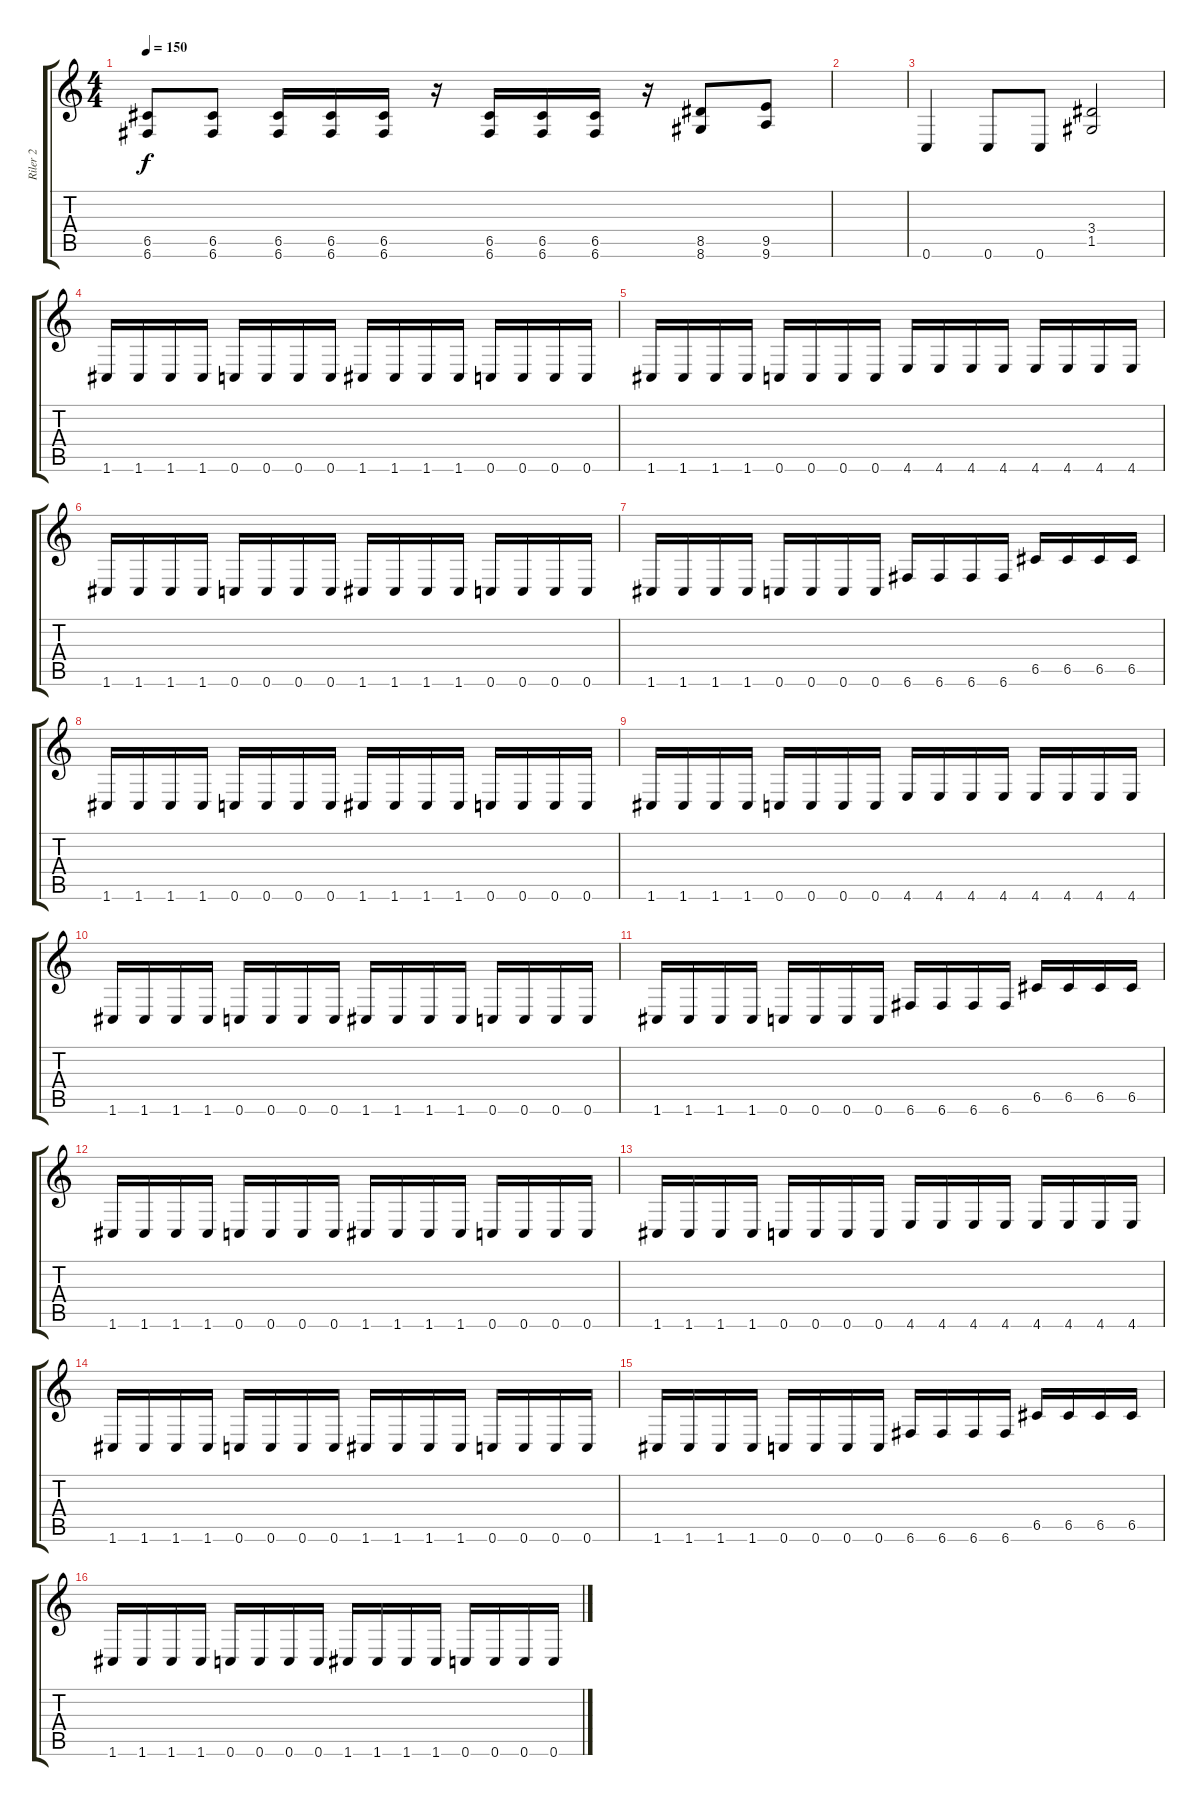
\track ("Riler 2" "Riler 2") {instrument distortionguitar}
\staff {score tabs}
\tuning (D4 A3 F3 C3 G2 C2) {hide}
\ts (4 4)
\tempo 150
\clef g2
\ks c
(6.5 6.6).8{dy f} (6.5 6.6).8 (6.5 6.6).16 (6.5 6.6).16 (6.5 6.6).16 r.16 (6.5 6.6).16 (6.5 6.6).16 (6.5 6.6).16 r.16 (8.5 8.6).8 (9.5 9.6).8 |
|
0.6.4 0.6.8 0.6.8 (3.4 1.5).2 |
1.6.16 1.6.16 1.6.16 1.6.16 0.6.16 0.6.16 0.6.16 0.6.16 1.6.16 1.6.16 1.6.16 1.6.16 0.6.16 0.6.16 0.6.16 0.6.16 |
1.6.16 1.6.16 1.6.16 1.6.16 0.6.16 0.6.16 0.6.16 0.6.16 4.6.16 4.6.16 4.6.16 4.6.16 4.6.16 4.6.16 4.6.16 4.6.16 |
1.6.16 1.6.16 1.6.16 1.6.16 0.6.16 0.6.16 0.6.16 0.6.16 1.6.16 1.6.16 1.6.16 1.6.16 0.6.16 0.6.16 0.6.16 0.6.16 |
1.6.16 1.6.16 1.6.16 1.6.16 0.6.16 0.6.16 0.6.16 0.6.16 6.6.16 6.6.16 6.6.16 6.6.16 6.5.16 6.5.16 6.5.16 6.5.16 |
1.6.16 1.6.16 1.6.16 1.6.16 0.6.16 0.6.16 0.6.16 0.6.16 1.6.16 1.6.16 1.6.16 1.6.16 0.6.16 0.6.16 0.6.16 0.6.16 |
1.6.16 1.6.16 1.6.16 1.6.16 0.6.16 0.6.16 0.6.16 0.6.16 4.6.16 4.6.16 4.6.16 4.6.16 4.6.16 4.6.16 4.6.16 4.6.16 |
1.6.16 1.6.16 1.6.16 1.6.16 0.6.16 0.6.16 0.6.16 0.6.16 1.6.16 1.6.16 1.6.16 1.6.16 0.6.16 0.6.16 0.6.16 0.6.16 |
1.6.16 1.6.16 1.6.16 1.6.16 0.6.16 0.6.16 0.6.16 0.6.16 6.6.16 6.6.16 6.6.16 6.6.16 6.5.16 6.5.16 6.5.16 6.5.16 |
1.6.16 1.6.16 1.6.16 1.6.16 0.6.16 0.6.16 0.6.16 0.6.16 1.6.16 1.6.16 1.6.16 1.6.16 0.6.16 0.6.16 0.6.16 0.6.16 |
1.6.16 1.6.16 1.6.16 1.6.16 0.6.16 0.6.16 0.6.16 0.6.16 4.6.16 4.6.16 4.6.16 4.6.16 4.6.16 4.6.16 4.6.16 4.6.16 |
1.6.16 1.6.16 1.6.16 1.6.16 0.6.16 0.6.16 0.6.16 0.6.16 1.6.16 1.6.16 1.6.16 1.6.16 0.6.16 0.6.16 0.6.16 0.6.16 |
1.6.16 1.6.16 1.6.16 1.6.16 0.6.16 0.6.16 0.6.16 0.6.16 6.6.16 6.6.16 6.6.16 6.6.16 6.5.16 6.5.16 6.5.16 6.5.16 |
1.6.16 1.6.16 1.6.16 1.6.16 0.6.16 0.6.16 0.6.16 0.6.16 1.6.16 1.6.16 1.6.16 1.6.16 0.6.16 0.6.16 0.6.16 0.6.16
